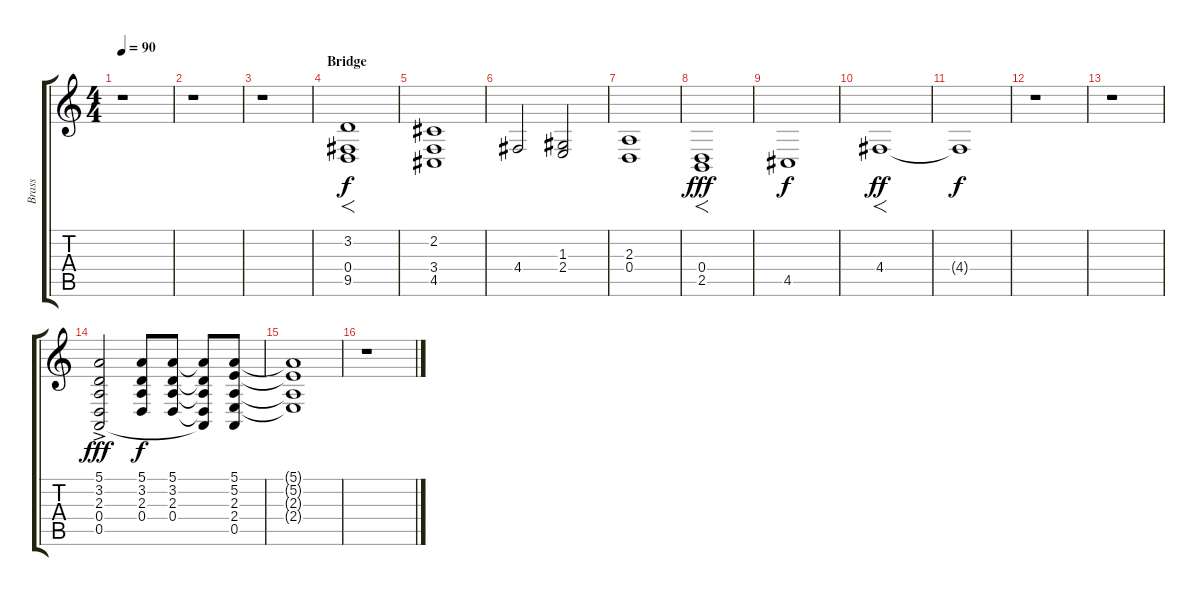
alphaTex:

\track ("Brass" "Brass") {instrument brasssection}
\staff {score tabs}
\tuning (E4 B3 G3 D3 A2 E2) {hide}
\ts (4 4)
\tempo 90
\clef g2
\ks c
r.1{dy f} |
r.1 |
r.1 |
\section ("" "Bridge")
(3.2 0.4 9.5).1{f} |
(2.2 3.4 4.5).1 |
4.4.2 (1.3 2.4).2 |
(2.3 0.4).1 |
(0.4 2.5).1{f dy fff} |
4.5.1{dy f} |
4.4.1{f dy ff} |
4.4{t}.1{dy f} |
r.1 |
r.1 |
(5.1 3.2 2.3 0.4 0.5{ac}).2{dy fff} (5.1 3.2 2.3 0.4).8{dy f} (5.1 3.2 2.3 0.4).8 (5.1{t} 3.2{t} 2.3{t} 0.4{t} 0.5{t}).8 (5.1 5.2 2.3 2.4 0.5).8 |
(5.1{t} 5.2{t} 2.3{t} 2.4{t}).1 |
r.1
